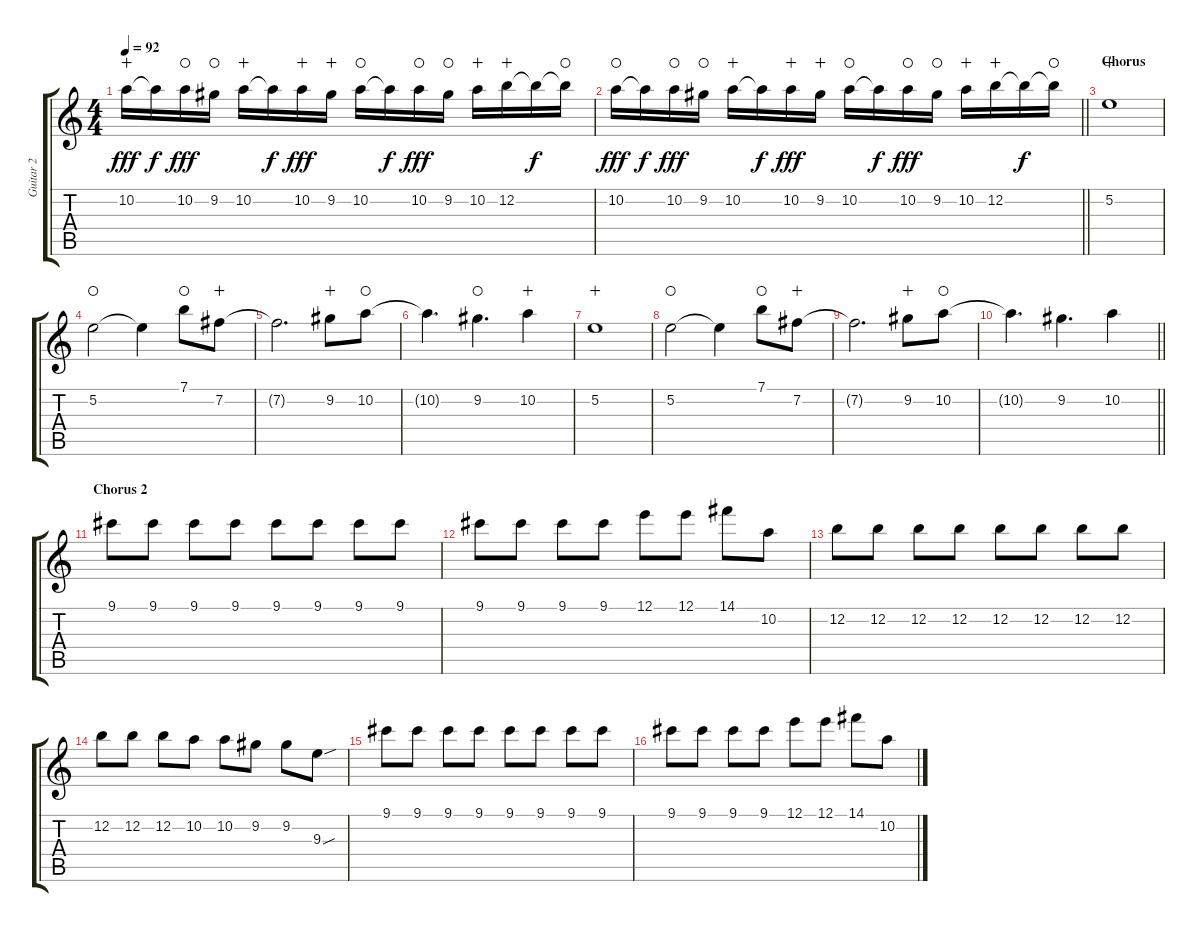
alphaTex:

\track ("Guitar 2" "Guitar 2") {instrument distortionguitar}
\staff {score tabs}
\tuning (E4 B3 G3 D3 A2 E2) {hide}
\ts (4 4)
\tempo 92
\clef g2
\ks c
10.2.16{dy fff wahc} 10.2{t}.16{dy f} 10.2.16{dy fff waho} 9.2.16{waho} 10.2.16{wahc} 10.2{t}.16{dy f} 10.2.16{dy fff wahc} 9.2.16{wahc} 10.2.16{waho} 10.2{t}.16{dy f} 10.2.16{dy fff waho} 9.2.16{waho} 10.2.16{wahc} 12.2.16{wahc} 12.2{t}.16{dy f} 12.2{t}.16{waho} |
\barLineRight lightlight
10.2.16{dy fff waho} 10.2{t}.16{dy f} 10.2.16{dy fff waho} 9.2.16{waho} 10.2.16{wahc} 10.2{t}.16{dy f} 10.2.16{dy fff wahc} 9.2.16{wahc} 10.2.16{waho} 10.2{t}.16{dy f} 10.2.16{dy fff waho} 9.2.16{waho} 10.2.16{wahc} 12.2.16{wahc} 12.2{t}.16{dy f} 12.2{t}.16{waho} |
\section ("" "Chorus")
5.2.1{volume 12 balance 10 instrument distortionguitar wahc} |
5.2.2{waho} 5.2{t}.4 7.1.8{waho} 7.2.8{wahc} |
7.2{t}.2{d} 9.2.8{wahc} 10.2.8{waho} |
10.2{t}.4{d} 9.2.4{d waho} 10.2.4{wahc} |
5.2.1{wahc} |
5.2.2{waho} 5.2{t}.4 7.1.8{waho} 7.2.8{wahc} |
7.2{t}.2{d} 9.2.8{wahc} 10.2.8{waho} |
\barLineRight lightlight
10.2{t}.4{d} 9.2.4{d} 10.2.4 |
\section ("" "Chorus 2")
9.1.8{volume 7 balance 12 instrument distortionguitar} 9.1.8 9.1.8 9.1.8 9.1.8 9.1.8 9.1.8 9.1.8 |
9.1.8 9.1.8 9.1.8 9.1.8 12.1.8 12.1.8 14.1.8 10.2.8 |
12.2.8 12.2.8 12.2.8 12.2.8 12.2.8 12.2.8 12.2.8 12.2.8 |
12.2.8 12.2.8 12.2.8 10.2.8 10.2.8 9.2.8 9.2.8 9.3{sou}.8 |
9.1.8 9.1.8 9.1.8 9.1.8 9.1.8 9.1.8 9.1.8 9.1.8 |
9.1.8 9.1.8 9.1.8 9.1.8 12.1.8 12.1.8 14.1.8 10.2.8
